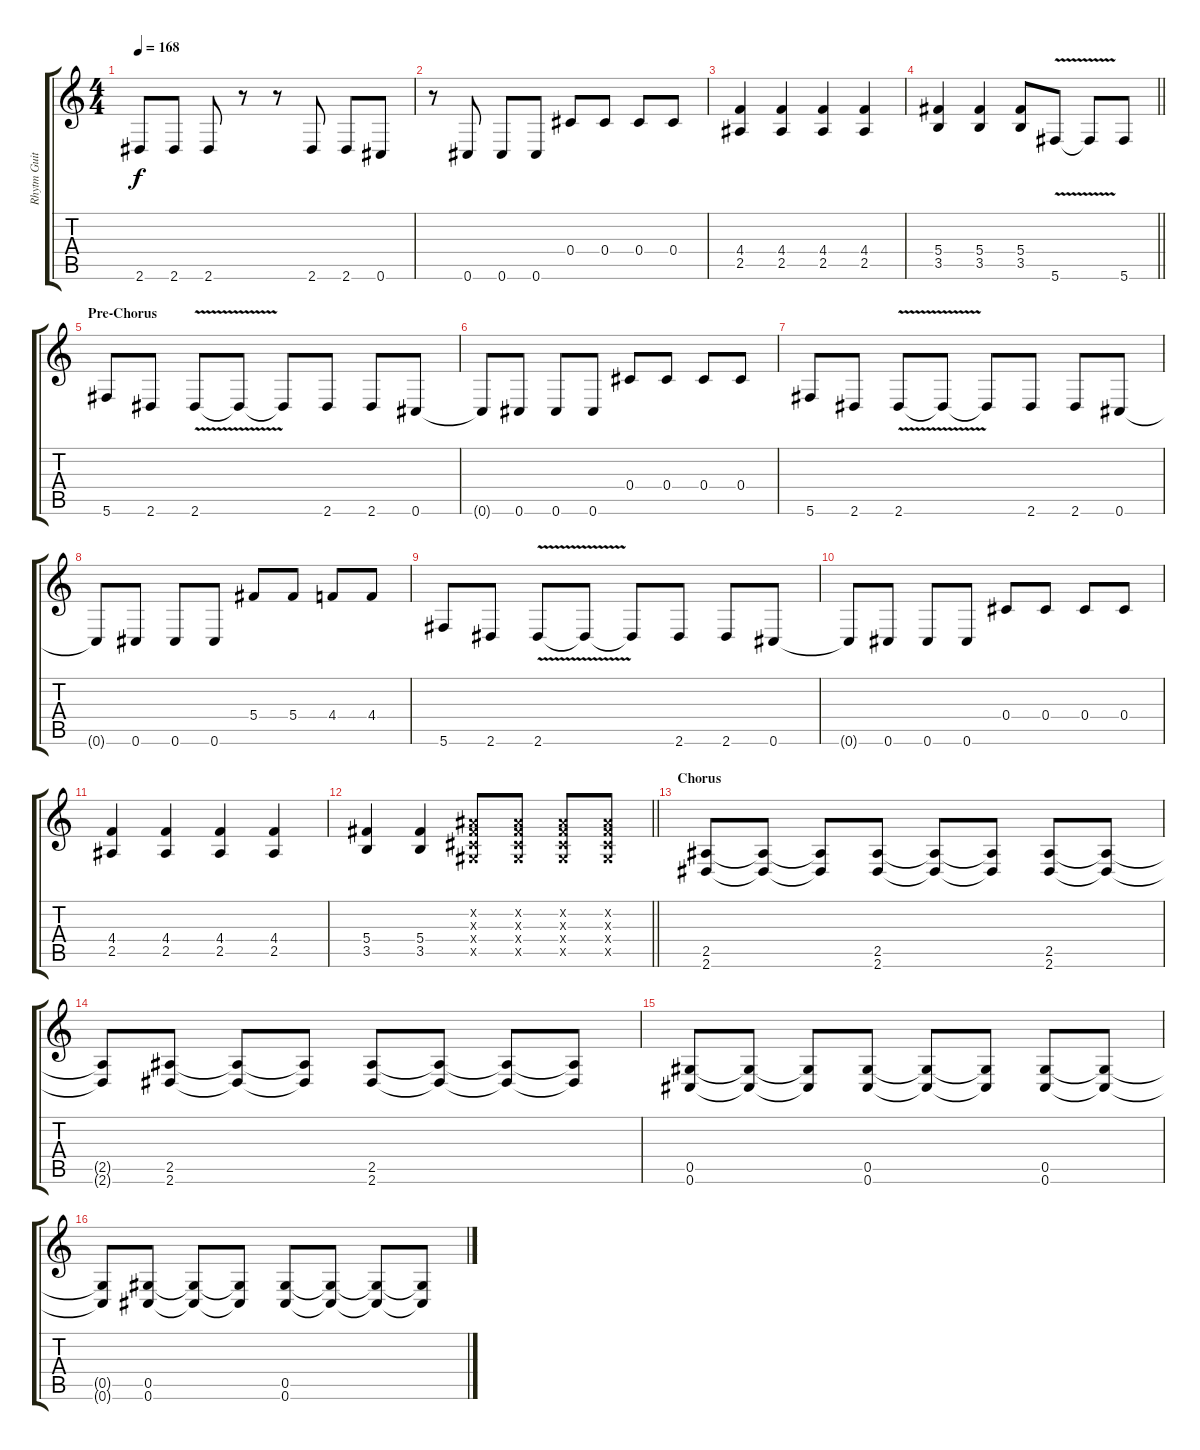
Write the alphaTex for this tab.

\track ("Rhytm Guitar [L]" "Rhytm Guit") {instrument distortionguitar}
\staff {score tabs}
\tuning (Eb4 Bb3 Gb3 Db3 Ab2 Db2) {hide}
\ts (4 4)
\tempo 168
\clef g2
\ks c
2.6.8{dy f} 2.6.8 2.6.8 r.8 r.8 2.6.8 2.6.8 0.6.8 |
r.8 0.6.8 0.6.8 0.6.8 0.4.8 0.4.8 0.4.8 0.4.8 |
(4.4 2.5).4 (4.4 2.5).4 (4.4 2.5).4 (4.4 2.5).4 |
\barLineRight lightlight
(5.4 3.5).4 (5.4 3.5).4 (5.4 3.5).8 5.6{v}.8 5.6{t}.8 5.6.8 |
\section ("" "Pre-Chorus")
5.6.8 2.6.8 2.6{v}.8 2.6{t}.8 2.6{t}.8 2.6.8 2.6.8 0.6.8 |
0.6{t}.8 0.6.8 0.6.8 0.6.8 0.4.8 0.4.8 0.4.8 0.4.8 |
5.6.8 2.6.8 2.6{v}.8 2.6{t}.8 2.6{t}.8 2.6.8 2.6.8 0.6.8 |
0.6{t}.8 0.6.8 0.6.8 0.6.8 5.4.8 5.4.8 4.4.8 4.4.8 |
5.6.8 2.6.8 2.6{v}.8 2.6{t}.8 2.6{t}.8 2.6.8 2.6.8 0.6.8 |
0.6{t}.8 0.6.8 0.6.8 0.6.8 0.4.8 0.4.8 0.4.8 0.4.8 |
(4.4 2.5).4 (4.4 2.5).4 (4.4 2.5).4 (4.4 2.5).4 |
\barLineRight lightlight
(5.4 3.5).4 (5.4 3.5).4 (0.2{x} 0.3{x} 0.4{x} 0.5{x}).8 (0.2{x} 0.3{x} 0.4{x} 0.5{x}).8 (0.2{x} 0.3{x} 0.4{x} 0.5{x}).8 (0.2{x} 0.3{x} 0.4{x} 0.5{x}).8 |
\section ("" "Chorus")
(2.5 2.6).8 (2.5{t} 2.6{t}).8 (2.5{t} 2.6{t}).8 (2.5 2.6).8 (2.5{t} 2.6{t}).8 (2.5{t} 2.6{t}).8 (2.5 2.6).8 (2.5{t} 2.6{t}).8 |
(2.5{t} 2.6{t}).8 (2.5 2.6).8 (2.5{t} 2.6{t}).8 (2.5{t} 2.6{t}).8 (2.5 2.6).8 (2.5{t} 2.6{t}).8 (2.5{t} 2.6{t}).8 (2.5{t} 2.6{t}).8 |
(0.5 0.6).8 (0.5{t} 0.6{t}).8 (0.5{t} 0.6{t}).8 (0.5 0.6).8 (0.5{t} 0.6{t}).8 (0.5{t} 0.6{t}).8 (0.5 0.6).8 (0.5{t} 0.6{t}).8 |
(0.5{t} 0.6{t}).8 (0.5 0.6).8 (0.5{t} 0.6{t}).8 (0.5{t} 0.6{t}).8 (0.5 0.6).8 (0.5{t} 0.6{t}).8 (0.5{t} 0.6{t}).8 (0.5{t} 0.6{t}).8
